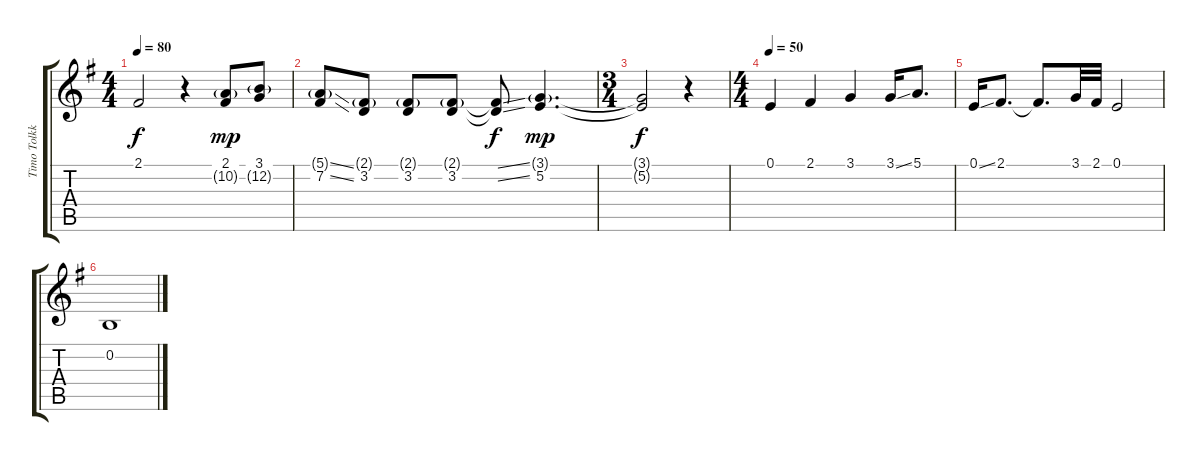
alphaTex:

\track ("Timo Tolkki (Voice-Voz)" "Timo Tolkk") {instrument choiraahs}
\staff {score tabs}
\tuning (E4 B3 G3 D3 A2 E2) {hide}
\ts (4 4)
\tempo 80
\clef g2
\ks g
2.1{t}.2{dy f} r.4 (2.1 10.2{g}).8{dy mp} (3.1 12.2{g}).8 |
(5.1{ss g} 7.2{ss}).8 (2.1{g} 3.2).8 (2.1{g} 3.2).8 (2.1{g} 3.2).8 (2.1{ss t} 3.2{ss t}).8{dy f} (3.1{g} 5.2).4{d dy mp} |
\ts (3 4)
(3.1{t} 5.2{t}).2{dy f} r.4 |
\ts (4 4)
\tempo 50
0.1.4 2.1.4 3.1.4 3.1{ss}.16 5.1.8{d} |
0.1{ss}.16 2.1.8{d} 2.1{t}.8{d} 3.1.32 2.1.32 0.1.2 |
0.2.1
